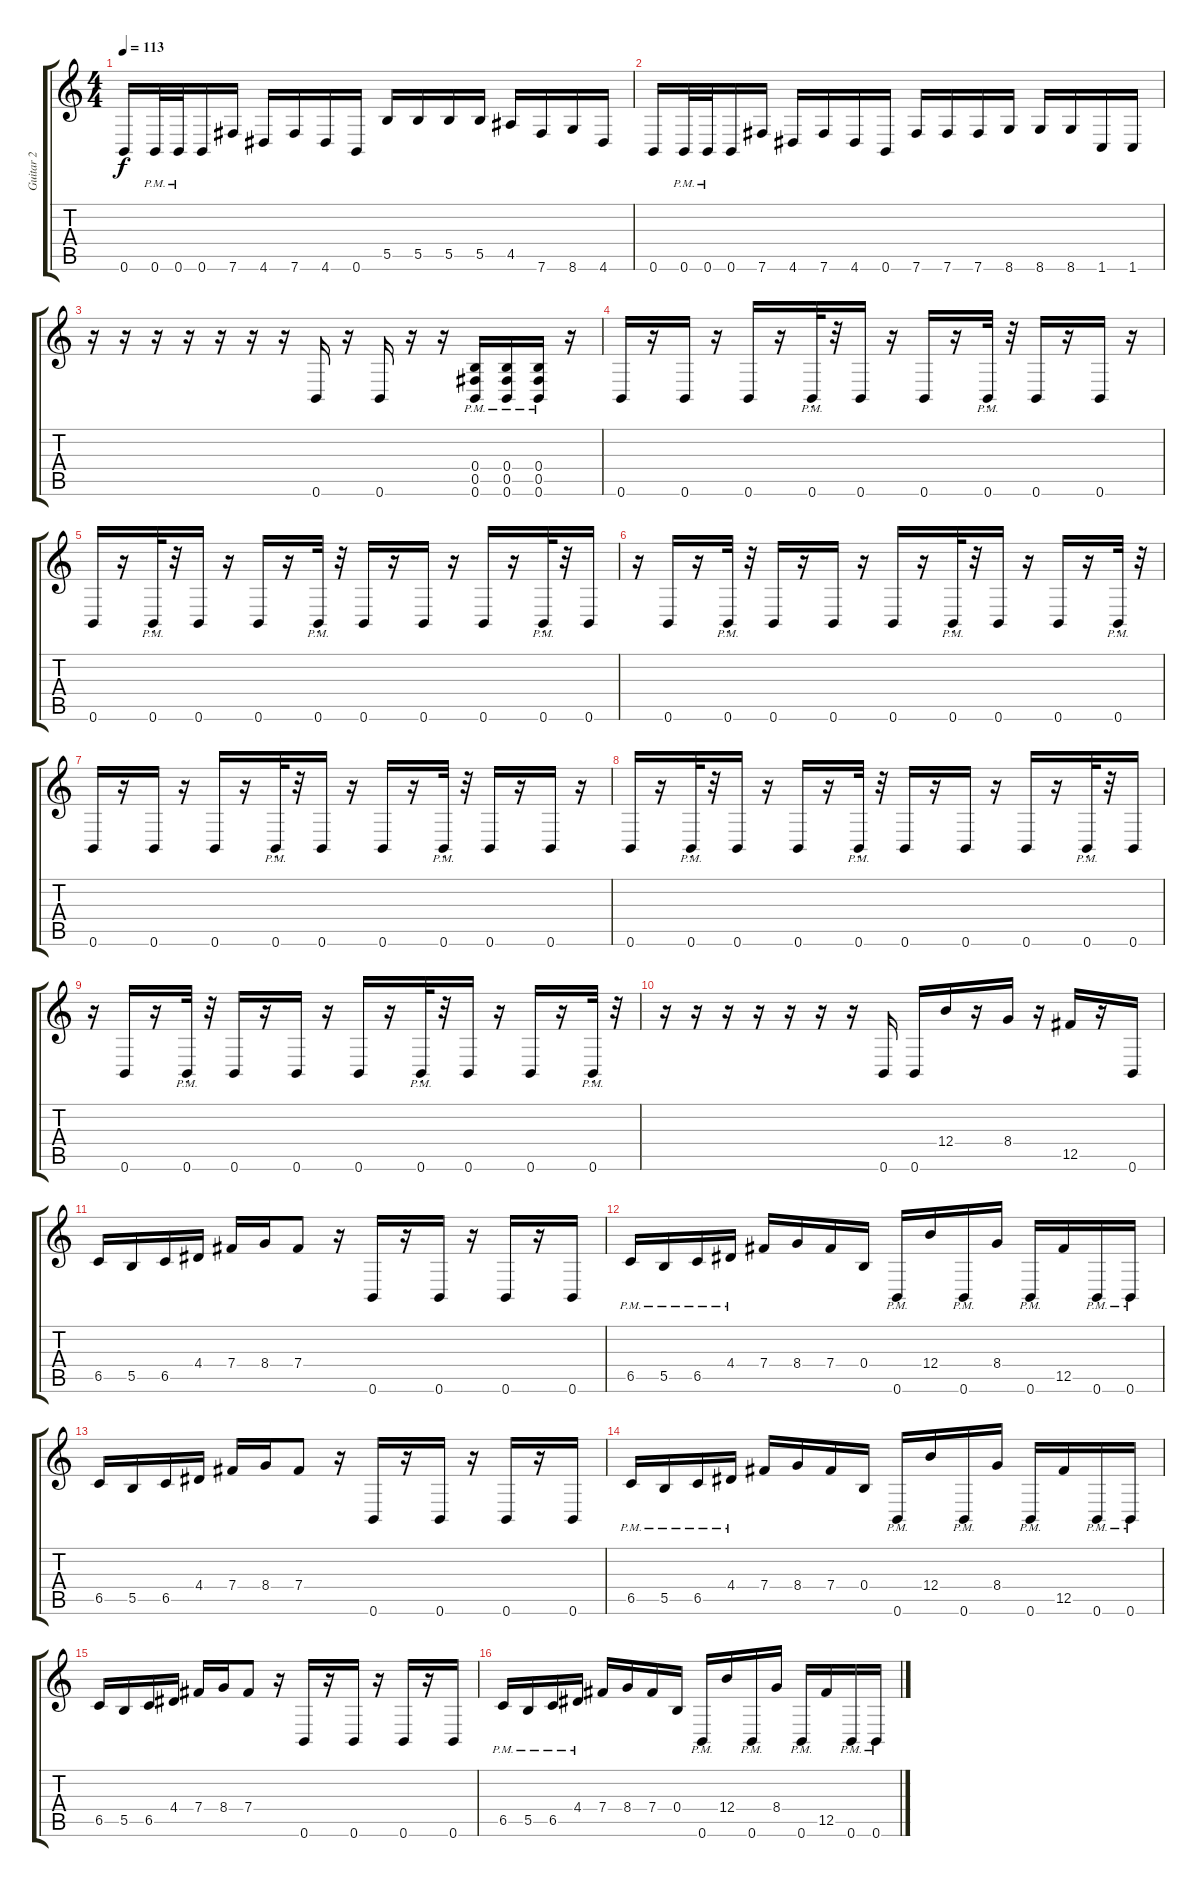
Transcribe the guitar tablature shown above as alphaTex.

\track ("Guitar 2" "Guitar 2") {instrument overdrivenguitar}
\staff {score tabs}
\tuning (Db4 Ab3 E3 B2 Gb2 B1) {hide}
\ts (4 4)
\tempo 113
\clef g2
\ks c
0.6.16{dy f} 0.6{pm}.32 0.6{pm}.32 0.6.16 7.6.16 4.6.16 7.6.16 4.6.16 0.6.16 5.5.16 5.5.16 5.5.16 5.5.16 4.5.16 7.6.16 8.6.16 4.6.16 |
0.6.16 0.6{pm}.32 0.6{pm}.32 0.6.16 7.6.16 4.6.16 7.6.16 4.6.16 0.6.16 7.6.16 7.6.16 7.6.16 8.6.16 8.6.16 8.6.16 1.6.16 1.6.16 |
r.16 r.16 r.16 r.16 r.16 r.16 r.16 0.6.16 r.16 0.6.16 r.16 r.16 (0.4{pm} 0.5{pm} 0.6{pm}).16 (0.4{pm} 0.5{pm} 0.6{pm}).16 (0.4{pm} 0.5{pm} 0.6{pm}).16 r.16 |
0.6.16 r.16 0.6.16 r.16 0.6.16 r.16 0.6{pm st}.32 r.32 0.6.16 r.16 0.6.16 r.16 0.6{pm st}.32 r.32 0.6.16 r.16 0.6.16 r.16 |
0.6.16 r.16 0.6{pm st}.32 r.32 0.6.16 r.16 0.6.16 r.16 0.6{pm st}.32 r.32 0.6.16 r.16 0.6.16 r.16 0.6.16 r.16 0.6{pm st}.32 r.32 0.6.16 |
r.16 0.6.16 r.16 0.6{pm st}.32 r.32 0.6.16 r.16 0.6.16 r.16 0.6.16 r.16 0.6{pm st}.32 r.32 0.6.16 r.16 0.6.16 r.16 0.6{pm st}.32 r.32 |
0.6.16 r.16 0.6.16 r.16 0.6.16 r.16 0.6{pm st}.32 r.32 0.6.16 r.16 0.6.16 r.16 0.6{pm st}.32 r.32 0.6.16 r.16 0.6.16 r.16 |
0.6.16 r.16 0.6{pm st}.32 r.32 0.6.16 r.16 0.6.16 r.16 0.6{pm st}.32 r.32 0.6.16 r.16 0.6.16 r.16 0.6.16 r.16 0.6{pm st}.32 r.32 0.6.16 |
r.16 0.6.16 r.16 0.6{pm st}.32 r.32 0.6.16 r.16 0.6.16 r.16 0.6.16 r.16 0.6{pm st}.32 r.32 0.6.16 r.16 0.6.16 r.16 0.6{pm st}.32 r.32 |
r.16 r.16 r.16 r.16 r.16 r.16 r.16 0.6.16 0.6.16 12.4.16 r.16 8.4.16 r.16 12.5.16 r.16 0.6.16 |
6.5.16 5.5.16 6.5.16 4.4.16 7.4.16 8.4.16 7.4.8 r.16 0.6.16 r.16 0.6.16 r.16 0.6.16 r.16 0.6.16 |
6.5{pm}.16 5.5{pm}.16 6.5{pm}.16 4.4{pm}.16 7.4.16 8.4.16 7.4.16 0.4.16 0.6{pm}.16 12.4.16 0.6{pm}.16 8.4.16 0.6{pm}.16 12.5.16 0.6{pm}.16 0.6{pm}.16 |
6.5.16 5.5.16 6.5.16 4.4.16 7.4.16 8.4.16 7.4.8 r.16 0.6.16 r.16 0.6.16 r.16 0.6.16 r.16 0.6.16 |
6.5{pm}.16 5.5{pm}.16 6.5{pm}.16 4.4{pm}.16 7.4.16 8.4.16 7.4.16 0.4.16 0.6{pm}.16 12.4.16 0.6{pm}.16 8.4.16 0.6{pm}.16 12.5.16 0.6{pm}.16 0.6{pm}.16 |
6.5.16 5.5.16 6.5.16 4.4.16 7.4.16 8.4.16 7.4.8 r.16 0.6.16 r.16 0.6.16 r.16 0.6.16 r.16 0.6.16 |
6.5{pm}.16 5.5{pm}.16 6.5{pm}.16 4.4{pm}.16 7.4.16 8.4.16 7.4.16 0.4.16 0.6{pm}.16 12.4.16 0.6{pm}.16 8.4.16 0.6{pm}.16 12.5.16 0.6{pm}.16 0.6{pm}.16
